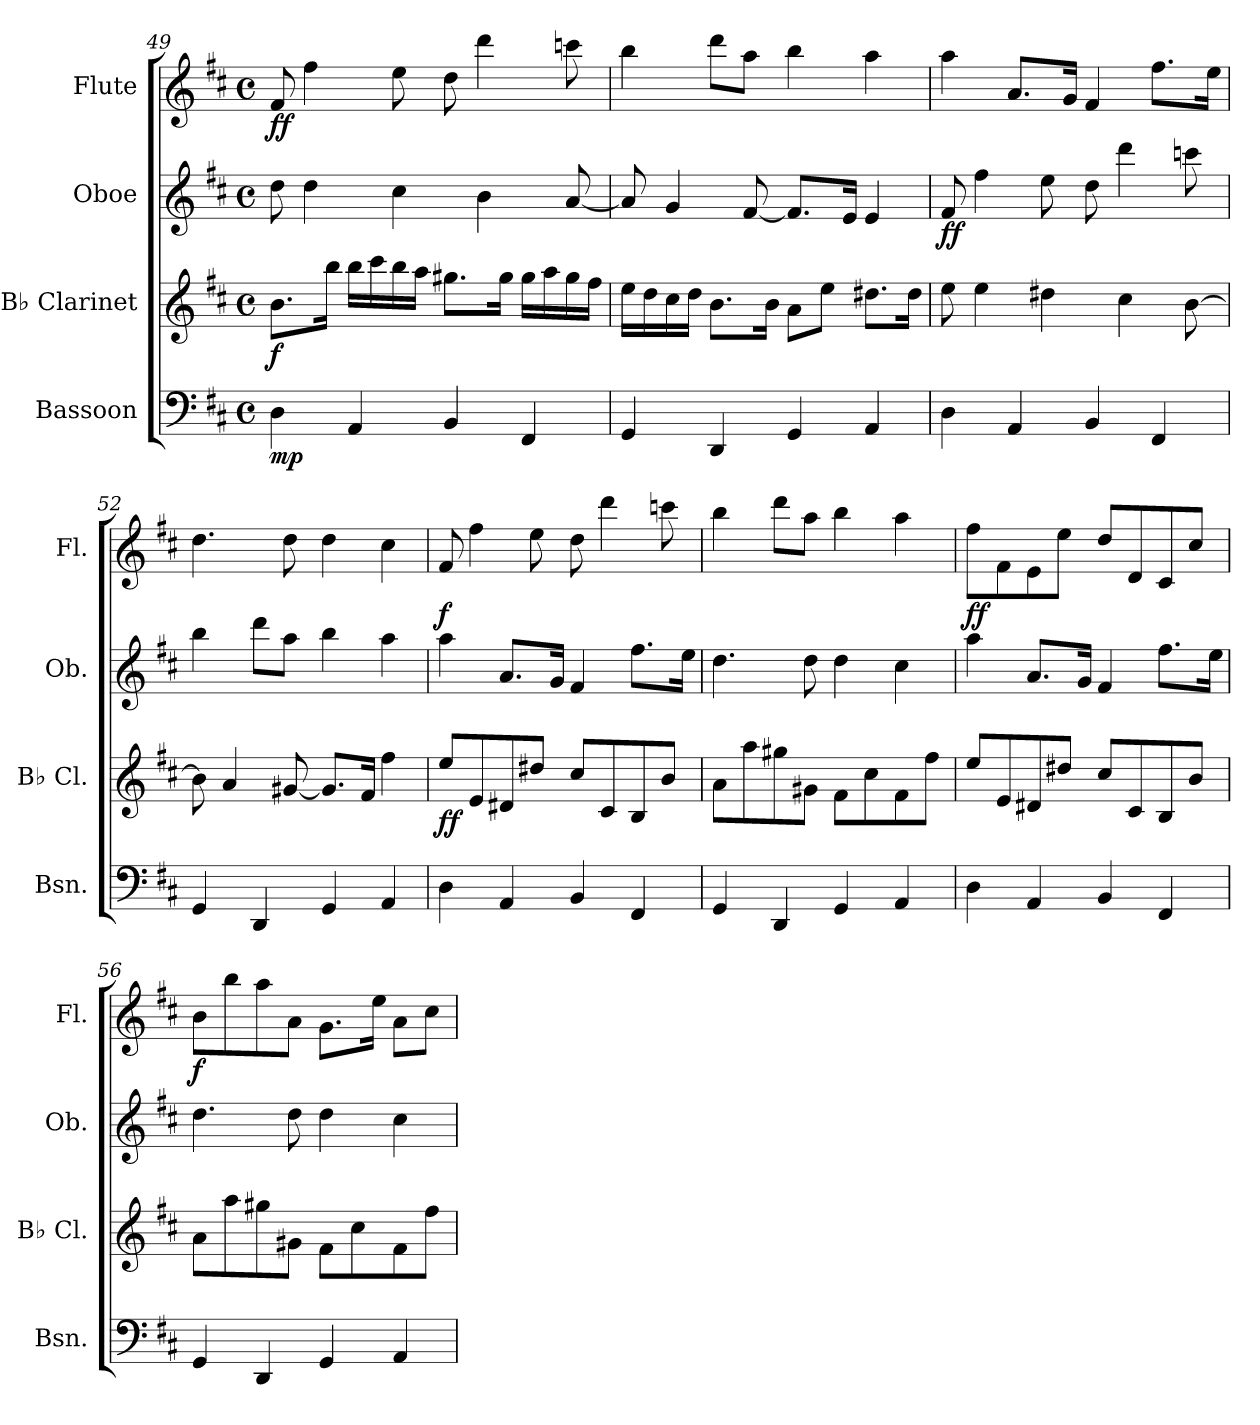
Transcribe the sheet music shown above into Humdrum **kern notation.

**kern	**dynam	**kern	**dynam	**kern	**dynam	**kern	**dynam
*part4	*part4	*part3	*part3	*part2	*part2	*part1	*part1
*staff4	*staff4	*staff3	*staff3	*staff2	*staff2	*staff1	*staff1
*I"Bassoon	*	*I"B♭ Clarinet	*	*I"Oboe	*	*I"Flute	*
*I'Bsn.	*	*I'B♭ Cl.	*	*I'Ob.	*	*I'Fl.	*
!!LO:PB:g=z
*clefF4	*	*clefG2	*	*clefG2	*	*clefG2	*
*	*	*ITrd1c2	*	*	*	*	*
*k[f#c#]	*	*k[]	*	*k[f#c#]	*	*k[f#c#]	*
*M4/4	*	*M4/4	*	*M4/4	*	*M4/4	*
*met(c)	*	*met(c)	*	*met(c)	*	*met(c)	*
=49	=49	=49	=49	=49	=49	=49	=49
!	!LO:DY:b	!	!LO:DY:b	!	!	!	!LO:DY:b
4D\	mp	8.a\L	f	8dd\	.	8f#/	ff
.	.	.	.	4dd\	.	4ff#\	.
.	.	16aa\Jk	.	.	.	.	.
4AA/	.	16aa\LL	.	.	.	.	.
.	.	16bb\	.	.	.	.	.
.	.	16aa\	.	4cc#\	.	8ee\	.
.	.	16gg\JJ	.	.	.	.	.
4BB/	.	8.ff#X\L	.	.	.	8dd\	.
.	.	.	.	4b\	.	4ddd\	.
.	.	16ff#\Jk	.	.	.	.	.
4FF#/	.	16ff#\LL	.	.	.	.	.
.	.	16gg\	.	.	.	.	.
.	.	16ff#\	.	[8a/	.	8cccn\	.
.	.	16ee\JJ	.	.	.	.	.
=50	=50	=50	=50	=50	=50	=50	=50
4GG/	.	16dd\LL	.	8a/]	.	4bb\	.
.	.	16cc\	.	.	.	.	.
.	.	16b\	.	4g/	.	.	.
.	.	16cc\JJ	.	.	.	.	.
4DD/	.	8.a\L	.	.	.	8ddd\L	.
.	.	.	.	[8f#/	.	8aa\J	.
.	.	16a\Jk	.	.	.	.	.
4GG/	.	8g\L	.	8.f#/L]	.	4bb\	.
.	.	8dd\J	.	.	.	.	.
.	.	.	.	16e/Jk	.	.	.
4AA/	.	8.cc#X\L	.	4e/	.	4aa\	.
.	.	16cc#\Jk	.	.	.	.	.
=51	=51	=51	=51	=51	=51	=51	=51
!	!	!	!	!	!LO:DY:b	!	!
4D\	.	8dd\	.	8f#/	ff	4aa\	.
.	.	4dd\	.	4ff#\	.	.	.
4AA/	.	.	.	.	.	8.a/L	.
.	.	4cc#X\	.	8ee\	.	.	.
.	.	.	.	.	.	16g/Jk	.
4BB/	.	.	.	8dd\	.	4f#/	.
.	.	4b\	.	4ddd\	.	.	.
4FF#/	.	.	.	.	.	8.ff#\L	.
.	.	[8a\	.	8cccn\	.	.	.
.	.	.	.	.	.	16ee\Jk	.
!!LO:LB:g=z
=52	=52	=52	=52	=52	=52	=52	=52
4GG/	.	8a\]	.	4bb\	.	4.dd\	.
.	.	4g/	.	.	.	.	.
4DD/	.	.	.	8ddd\L	.	.	.
.	.	[8f#X/	.	8aa\J	.	8dd\	.
4GG/	.	8.f#/L]	.	4bb\	.	4dd\	.
.	.	16e/Jk	.	.	.	.	.
4AA/	.	4ee\	.	4aa\	.	4cc#\	.
=53	=53	=53	=53	=53	=53	=53	=53
!	!	!	!LO:DY:b	!	!	!	!LO:DY:b
4D\	.	8dd/L	ff	4aa\	.	8f#/	f
.	.	8d/	.	.	.	4ff#\	.
4AA/	.	8c#X/	.	8.a/L	.	.	.
.	.	8cc#X/J	.	.	.	8ee\	.
.	.	.	.	16g/Jk	.	.	.
4BB/	.	8b/L	.	4f#/	.	8dd\	.
.	.	8B/	.	.	.	4ddd\	.
4FF#/	.	8A/	.	8.ff#\L	.	.	.
.	.	8a/J	.	.	.	8cccn\	.
.	.	.	.	16ee\Jk	.	.	.
=54	=54	=54	=54	=54	=54	=54	=54
4GG/	.	8g\L	.	4.dd\	.	4bb\	.
.	.	8gg\	.	.	.	.	.
4DD/	.	8ff#X\	.	.	.	8ddd\L	.
.	.	8f#X\J	.	8dd\	.	8aa\J	.
4GG/	.	8e\L	.	4dd\	.	4bb\	.
.	.	8b\	.	.	.	.	.
4AA/	.	8e\	.	4cc#\	.	4aa\	.
.	.	8ee\J	.	.	.	.	.
=55	=55	=55	=55	=55	=55	=55	=55
!	!	!	!	!	!	!	!LO:DY:b
4D\	.	8dd/L	.	4aa\	.	8ff#\L	ff
.	.	8d/	.	.	.	8f#\	.
4AA/	.	8c#X/	.	8.a/L	.	8e\	.
.	.	8cc#X/J	.	.	.	8ee\J	.
.	.	.	.	16g/Jk	.	.	.
4BB/	.	8b/L	.	4f#/	.	8dd/L	.
.	.	8B/	.	.	.	8d/	.
4FF#/	.	8A/	.	8.ff#\L	.	8c#/	.
.	.	8a/J	.	.	.	8cc#/J	.
.	.	.	.	16ee\Jk	.	.	.
!!LO:LB:g=z
=56	=56	=56	=56	=56	=56	=56	=56
!	!	!	!	!	!	!	!LO:DY:b
4GG/	.	8g\L	.	4.dd\	.	8b\L	f
.	.	8gg\	.	.	.	8bb\	.
4DD/	.	8ff#X\	.	.	.	8aa\	.
.	.	8f#X\J	.	8dd\	.	8a\J	.
4GG/	.	8e\L	.	4dd\	.	8.g\L	.
.	.	8b\	.	.	.	.	.
.	.	.	.	.	.	16ee\Jk	.
4AA/	.	8e\	.	4cc#\	.	8a\L	.
.	.	8ee\J	.	.	.	8cc#\J	.
=	=	=	=	=	=	=	=
*-	*-	*-	*-	*-	*-	*-	*-
